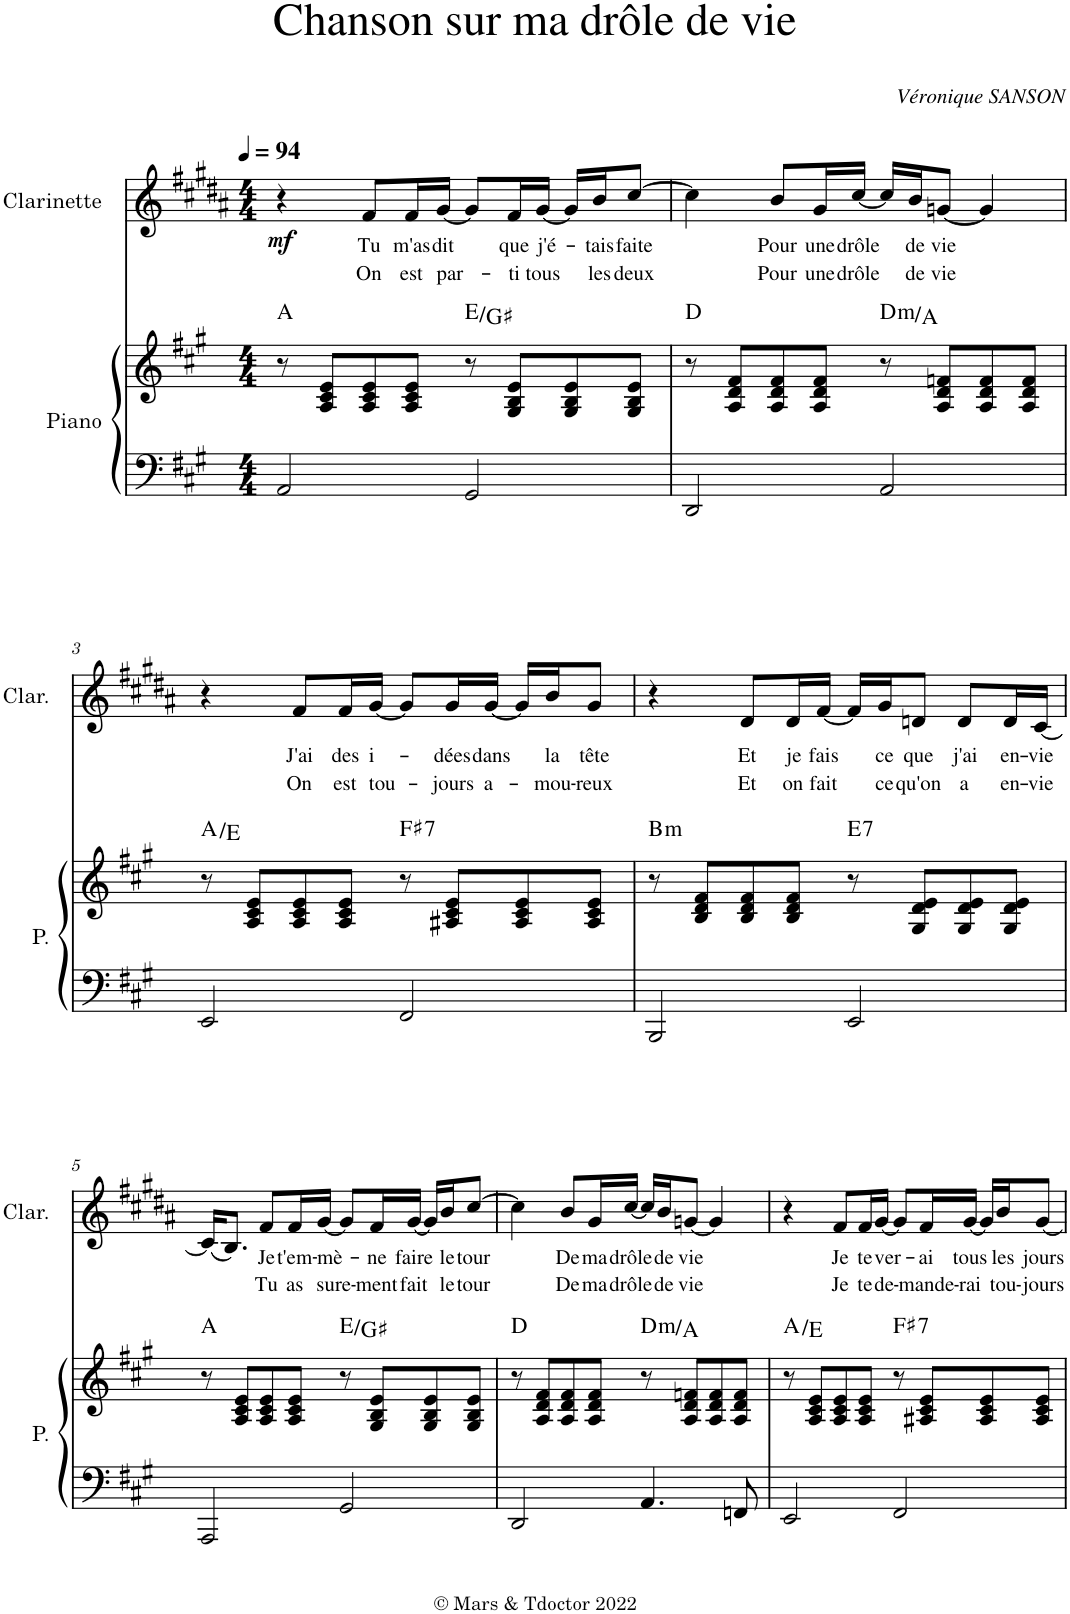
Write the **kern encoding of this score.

**kern	**kern	**harte	**kern	**text	**text	**dynam
*part2	*part2	*part2	*part1	*part1	*part1	*part1
*staff3	*staff2	*	*staff1	*staff1	*staff1	*staff1
*I"Piano	*	*	*I"Clarinette	*	*	*
*I'P.	*	*	*I'Clar.	*	*	*
*clefF4	*clefG2	*	*clefG2	*	*	*
*	*	*	*Trd1c2	*	*	*
*k[f#c#g#]	*k[f#c#g#]	*	*k[f#c#g#d#a#]	*	*	*
*M4/4	*M4/4	*	*M4/4	*	*	*
*MM94	*MM94	*	*MM94	*	*	*
=1	=1	=1	=1	=1	=1	=1
!	!	!	!	!	!	!LO:DY:b
2AA/	8r	A:maj	4r	.	.	mf
.	8A/ 8c#/ 8e/L	.	.	.	.	.
!	!	!	!	!LO:LY:b	!LO:LY:b	!
.	8A/ 8c#/ 8e/	.	8f#/L	Tu	On	.
!	!	!	!	!LO:LY:b	!LO:LY:b	!
.	8A/ 8c#/ 8e/J	.	16f#/L	m'as	est	.
!	!	!	!	!LO:LY:b	!LO:LY:b	!
.	.	.	[16g#/JJ	dit	par-	.
2GG#/	8r	E:maj/3	8g#/L]	.	.	.
!	!	!	!	!LO:LY:b	!LO:LY:b	!
.	8G#/ 8B/ 8e/L	.	16f#/L	que	-ti	.
!	!	!	!	!LO:LY:b	!LO:LY:b	!
.	.	.	[16g#/JJ	j'é-	tous	.
.	8G#/ 8B/ 8e/	.	16g#/LL]	.	.	.
!	!	!	!	!LO:LY:b	!LO:LY:b	!
.	.	.	16b/J	-tais	les	.
!	!	!	!	!LO:LY:b	!LO:LY:b	!
.	8G#/ 8B/ 8e/J	.	[8cc#/J	faite	deux	.
=2	=2	=2	=2	=2	=2	=2
2DD/	8r	D:maj	4cc#\]	.	.	.
.	8A/ 8d/ 8f#/L	.	.	.	.	.
!	!	!	!	!LO:LY:b	!LO:LY:b	!
.	8A/ 8d/ 8f#/	.	8b/L	Pour	Pour	.
!	!	!	!	!LO:LY:b	!LO:LY:b	!
.	8A/ 8d/ 8f#/J	.	16g#/L	une	une	.
!	!	!	!	!LO:LY:b	!LO:LY:b	!
.	.	.	[16cc#/JJ	drôle	drôle	.
!	!	!LO:H:kt=m	!	!	!	!
2AA/	8r	D:min/5	16cc#/LL]	.	.	.
!	!	!	!	!LO:LY:b	!LO:LY:b	!
.	.	.	16b/J	de	de	.
!	!	!	!	!LO:LY:b	!LO:LY:b	!
.	8A/ 8d/ 8fn/L	.	[8gn/J	vie	vie	.
.	8A/ 8d/ 8f/	.	4g/]	.	.	.
.	8A/ 8d/ 8f/J	.	.	.	.	.
!!LO:LB:g=z
=3	=3	=3	=3	=3	=3	=3
2EE/	8r	A:maj/5	4r	.	.	.
.	8A/ 8c#/ 8e/L	.	.	.	.	.
!	!	!	!	!LO:LY:b	!LO:LY:b	!
.	8A/ 8c#/ 8e/	.	8f#/L	J'ai	On	.
!	!	!	!	!LO:LY:b	!LO:LY:b	!
.	8A/ 8c#/ 8e/J	.	16f#/L	des	est	.
!	!	!	!	!LO:LY:b	!LO:LY:b	!
.	.	.	[16g#/JJ	i-	tou-	.
!	!	!LO:H:kt=7	!	!	!	!
2FF#/	8r	F#:7	8g#/L]	.	.	.
!	!	!	!	!LO:LY:b	!LO:LY:b	!
.	8A#X/ 8c#/ 8e/L	.	16g#/L	-dées	-jours	.
!	!	!	!	!LO:LY:b	!LO:LY:b	!
.	.	.	[16g#/JJ	dans	a-	.
.	8A#/ 8c#/ 8e/	.	16g#/LL]	.	.	.
!	!	!	!	!LO:LY:b	!LO:LY:b	!
.	.	.	16b/J	la	-mou-	.
!	!	!	!	!LO:LY:b	!LO:LY:b	!
.	8A#/ 8c#/ 8e/J	.	8g#/J	tête	-reux	.
=4	=4	=4	=4	=4	=4	=4
!	!	!LO:H:kt=m	!	!	!	!
2BBB/	8r	B:min	4r	.	.	.
.	8B/ 8d/ 8f#/L	.	.	.	.	.
!	!	!	!	!LO:LY:b	!LO:LY:b	!
.	8B/ 8d/ 8f#/	.	8d#/L	Et	Et	.
!	!	!	!	!LO:LY:b	!LO:LY:b	!
.	8B/ 8d/ 8f#/J	.	16d#/L	je	on	.
!	!	!	!	!LO:LY:b	!LO:LY:b	!
.	.	.	[16f#/JJ	fais	fait	.
!	!	!LO:H:kt=7	!	!	!	!
2EE/	8r	E:7	16f#/LL]	.	.	.
!	!	!	!	!LO:LY:b	!LO:LY:b	!
.	.	.	16g#/J	ce	ce	.
!	!	!	!	!LO:LY:b	!LO:LY:b	!
.	8G#/ 8d/ 8e/L	.	8dn/J	que	qu'on	.
!	!	!	!	!LO:LY:b	!LO:LY:b	!
.	8G#/ 8d/ 8e/	.	8d/L	j'ai	a	.
!	!	!	!	!LO:LY:b	!LO:LY:b	!
.	8G#/ 8d/ 8e/J	.	16d/L	en-	en-	.
!	!	!	!	!LO:LY:b	!LO:LY:b	!
.	.	.	[16c#/JJ	-vie	-vie	.
!!LO:LB:g=z
=5	=5	=5	=5	=5	=5	=5
2AAA/	8r	A:maj	(16c#/KL]	.	.	.
.	.	.	8.B/J)	.	.	.
.	8A/ 8c#/ 8e/L	.	.	.	.	.
!	!	!	!	!LO:LY:b	!LO:LY:b	!
.	8A/ 8c#/ 8e/	.	8f#/L	Je	Tu	.
!	!	!	!	!LO:LY:b	!LO:LY:b	!
.	8A/ 8c#/ 8e/J	.	16f#/L	t'em-	as	.
!	!	!	!	!LO:LY:b	!LO:LY:b	!
.	.	.	[16g#/JJ	-mè-	sure-	.
2GG#/	8r	E:maj/3	8g#/L]	.	.	.
!	!	!	!	!LO:LY:b	!LO:LY:b	!
.	8G#/ 8B/ 8e/L	.	16f#/L	-ne	-ment	.
!	!	!	!	!LO:LY:b	!LO:LY:b	!
.	.	.	[16g#/JJ	faire	fait	.
.	8G#/ 8B/ 8e/	.	16g#/LL]	.	.	.
!	!	!	!	!LO:LY:b	!LO:LY:b	!
.	.	.	16b/J	le	le	.
!	!	!	!	!LO:LY:b	!LO:LY:b	!
.	8G#/ 8B/ 8e/J	.	[8cc#/J	tour	tour	.
=6	=6	=6	=6	=6	=6	=6
2DD/	8r	D:maj	4cc#\]	.	.	.
.	8A/ 8d/ 8f#/L	.	.	.	.	.
!	!	!	!	!LO:LY:b	!LO:LY:b	!
.	8A/ 8d/ 8f#/	.	8b/L	De	De	.
!	!	!	!	!LO:LY:b	!LO:LY:b	!
.	8A/ 8d/ 8f#/J	.	16g#/L	ma	ma	.
!	!	!	!	!LO:LY:b	!LO:LY:b	!
.	.	.	[16cc#/JJ	drôle	drôle	.
!	!	!LO:H:kt=m	!	!	!	!
4.AA/	8r	D:min/5	16cc#/LL]	.	.	.
!	!	!	!	!LO:LY:b	!LO:LY:b	!
.	.	.	16b/J	de	de	.
!	!	!	!	!LO:LY:b	!LO:LY:b	!
.	8A/ 8d/ 8fn/L	.	[8gn/J	vie	vie	.
.	8A/ 8d/ 8f/	.	4g/]	.	.	.
8FFn/	8A/ 8d/ 8f/J	.	.	.	.	.
=7	=7	=7	=7	=7	=7	=7
2EE/	8r	A:maj/5	4r	.	.	.
.	8A/ 8c#/ 8e/L	.	.	.	.	.
!	!	!	!	!LO:LY:b	!LO:LY:b	!
.	8A/ 8c#/ 8e/	.	8f#/L	Je	Je	.
!	!	!	!	!LO:LY:b	!LO:LY:b	!
.	8A/ 8c#/ 8e/J	.	16f#/L	te	te	.
!	!	!	!	!LO:LY:b	!LO:LY:b	!
.	.	.	[16g#/JJ	ver-	de-	.
!	!	!LO:H:kt=7	!	!	!	!
2FF#/	8r	F#:7	8g#/L]	.	.	.
!	!	!	!	!LO:LY:b	!LO:LY:b	!
.	8A#X/ 8c#/ 8e/L	.	16f#/L	-ai	-mande-	.
!	!	!	!	!LO:LY:b	!LO:LY:b	!
.	.	.	[16g#/JJ	tous	-rai	.
.	8A#/ 8c#/ 8e/	.	16g#/LL]	.	.	.
!	!	!	!	!LO:LY:b	!LO:LY:b	!
.	.	.	16b/J	les	tou-	.
!	!	!	!	!LO:LY:b	!LO:LY:b	!
.	8A#/ 8c#/ 8e/J	.	[8g#/J	jours	-jours	.
=	=	=	=	=	=	=
*-	*-	*-	*-	*-	*-	*-
